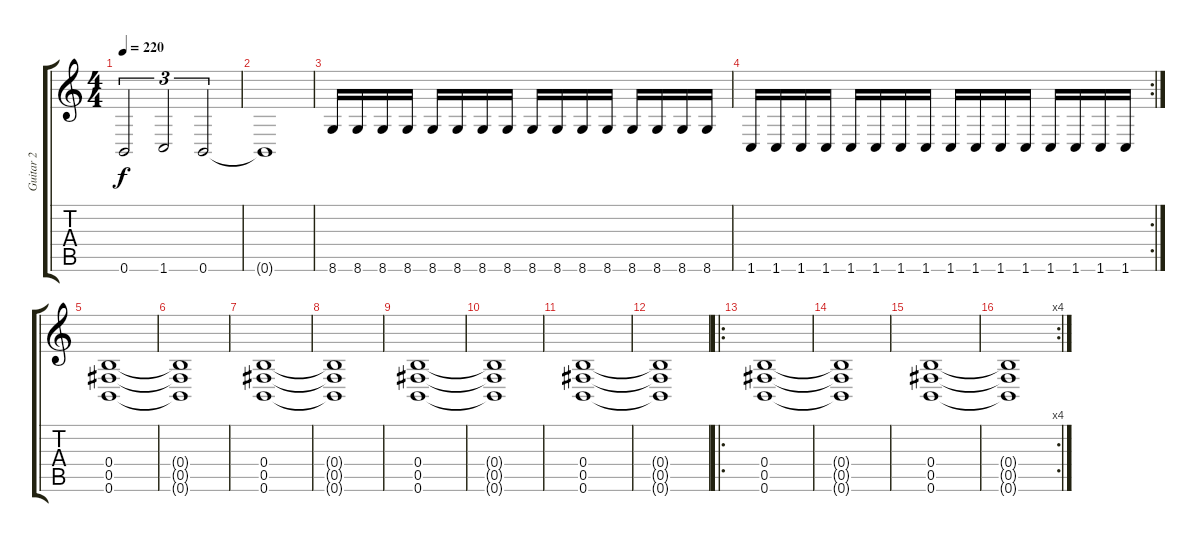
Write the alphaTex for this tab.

\track ("Guitar 2" "Guitar 2") {instrument distortionguitar}
\staff {score tabs}
\tuning (Db4 Ab3 E3 B2 Gb2 B1) {hide}
\ts (4 4)
\tempo 220
\clef g2
\ks c
0.6.2{tu (3 2) dy f} 1.6.2{tu (3 2)} 0.6.2{tu (3 2)} |
0.6{t}.1 |
8.6.16 8.6.16 8.6.16 8.6.16 8.6.16 8.6.16 8.6.16 8.6.16 8.6.16 8.6.16 8.6.16 8.6.16 8.6.16 8.6.16 8.6.16 8.6.16 |
\rc 2
1.6.16 1.6.16 1.6.16 1.6.16 1.6.16 1.6.16 1.6.16 1.6.16 1.6.16 1.6.16 1.6.16 1.6.16 1.6.16 1.6.16 1.6.16 1.6.16 |
(0.4 0.5 0.6).1 |
(0.4{t} 0.5{t} 0.6{t}).1 |
(0.4 0.5 0.6).1 |
(0.4{t} 0.5{t} 0.6{t}).1 |
(0.4 0.5 0.6).1 |
(0.4{t} 0.5{t} 0.6{t}).1 |
(0.4 0.5 0.6).1 |
(0.4{t} 0.5{t} 0.6{t}).1 |
\ro
(0.4 0.5 0.6).1 |
(0.4{t} 0.5{t} 0.6{t}).1 |
(0.4 0.5 0.6).1 |
\rc 4
(0.4{t} 0.5{t} 0.6{t}).1
